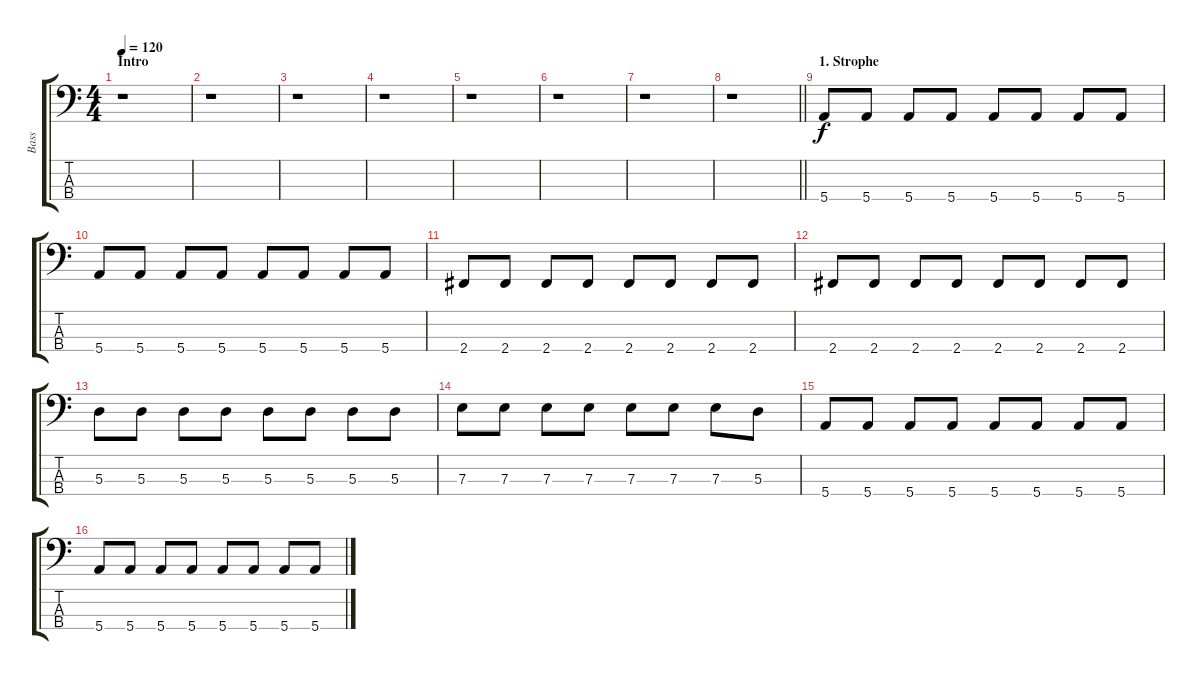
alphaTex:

\track ("Bass" "Bass") {instrument electricbassfinger}
\staff {score tabs}
\tuning (G2 D2 A1 E1) {hide}
\ts (4 4)
\section ("" "Intro")
\tempo 120
\clef f4
\ks c
r.1{dy f instrument electricbassfinger} |
r.1 |
r.1 |
r.1 |
r.1 |
r.1 |
r.1 |
\barLineRight lightlight
r.1 |
\section ("" "1. Strophe")
5.4.8 5.4.8 5.4.8 5.4.8 5.4.8 5.4.8 5.4.8 5.4.8 |
5.4.8 5.4.8 5.4.8 5.4.8 5.4.8 5.4.8 5.4.8 5.4.8 |
2.4.8 2.4.8 2.4.8 2.4.8 2.4.8 2.4.8 2.4.8 2.4.8 |
2.4.8 2.4.8 2.4.8 2.4.8 2.4.8 2.4.8 2.4.8 2.4.8 |
5.3.8 5.3.8 5.3.8 5.3.8 5.3.8 5.3.8 5.3.8 5.3.8 |
7.3.8 7.3.8 7.3.8 7.3.8 7.3.8 7.3.8 7.3.8 5.3.8 |
5.4.8 5.4.8 5.4.8 5.4.8 5.4.8 5.4.8 5.4.8 5.4.8 |
5.4.8 5.4.8 5.4.8 5.4.8 5.4.8 5.4.8 5.4.8 5.4.8
